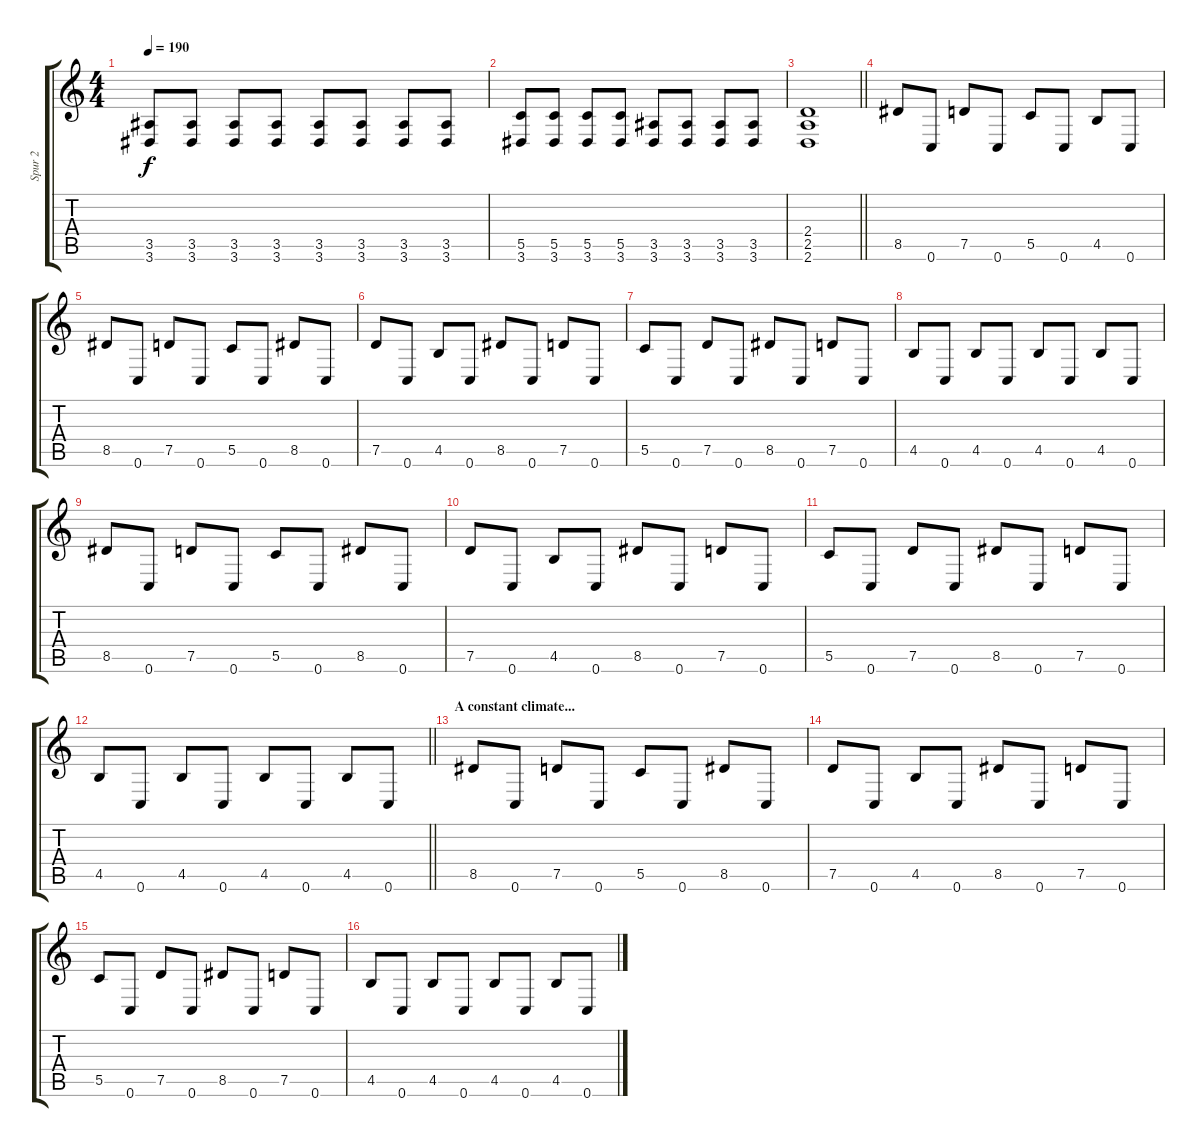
\track ("Spur 2" "Spur 2") {instrument distortionguitar}
\staff {score tabs}
\tuning (D4 A3 F3 C3 G2 C2) {hide}
\ts (4 4)
\tempo 190
\clef g2
\ks c
(3.5 3.6).8{dy f} (3.5 3.6).8 (3.5 3.6).8 (3.5 3.6).8 (3.5 3.6).8 (3.5 3.6).8 (3.5 3.6).8 (3.5 3.6).8 |
(5.5 3.6).8 (5.5 3.6).8 (5.5 3.6).8 (5.5 3.6).8 (3.5 3.6).8 (3.5 3.6).8 (3.5 3.6).8 (3.5 3.6).8 |
\barLineRight lightlight
(2.4 2.5 2.6).1 |
8.5.8 0.6.8 7.5.8 0.6.8 5.5.8 0.6.8 4.5.8 0.6.8 |
8.5.8 0.6.8 7.5.8 0.6.8 5.5.8 0.6.8 8.5.8 0.6.8 |
7.5.8 0.6.8 4.5.8 0.6.8 8.5.8 0.6.8 7.5.8 0.6.8 |
5.5.8 0.6.8 7.5.8 0.6.8 8.5.8 0.6.8 7.5.8 0.6.8 |
4.5.8 0.6.8 4.5.8 0.6.8 4.5.8 0.6.8 4.5.8 0.6.8 |
8.5.8 0.6.8 7.5.8 0.6.8 5.5.8 0.6.8 8.5.8 0.6.8 |
7.5.8 0.6.8 4.5.8 0.6.8 8.5.8 0.6.8 7.5.8 0.6.8 |
5.5.8 0.6.8 7.5.8 0.6.8 8.5.8 0.6.8 7.5.8 0.6.8 |
\barLineRight lightlight
4.5.8 0.6.8 4.5.8 0.6.8 4.5.8 0.6.8 4.5.8 0.6.8 |
\section ("" "A constant climate...")
8.5.8 0.6.8 7.5.8 0.6.8 5.5.8 0.6.8 8.5.8 0.6.8 |
7.5.8 0.6.8 4.5.8 0.6.8 8.5.8 0.6.8 7.5.8 0.6.8 |
5.5.8 0.6.8 7.5.8 0.6.8 8.5.8 0.6.8 7.5.8 0.6.8 |
4.5.8 0.6.8 4.5.8 0.6.8 4.5.8 0.6.8 4.5.8 0.6.8
